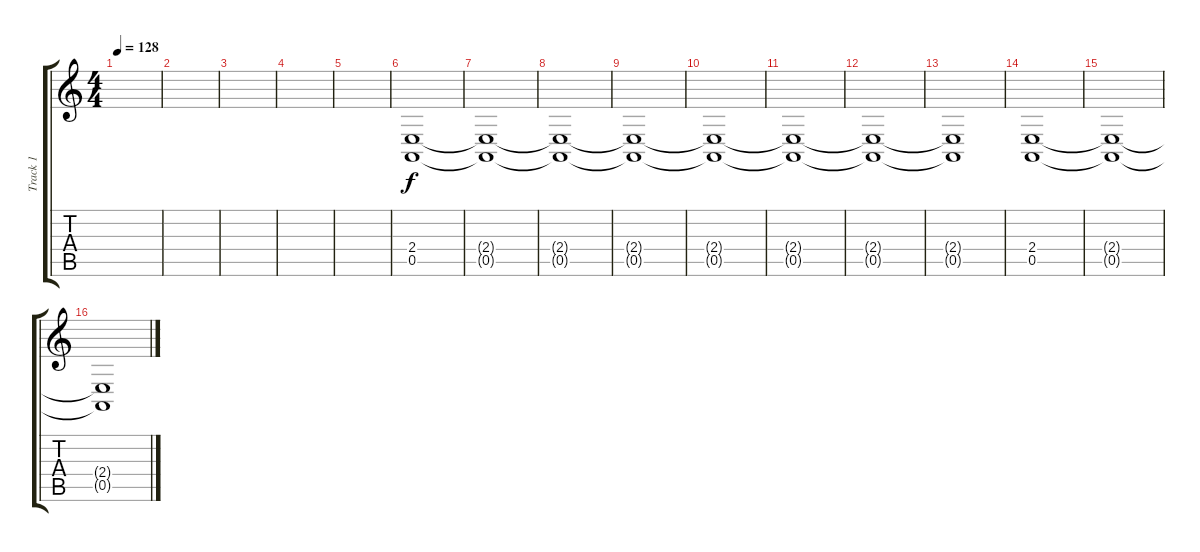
\track ("Track 1" "Track 1") {instrument stringensemble1}
\staff {score tabs}
\tuning (E4 B3 G3 D3 A2 E2) {hide}
\ts (4 4)
\tempo 128
\clef g2
\ks c
|
|
|
|
|
(2.4 0.5).1{volume 9 instrument lead2sawtooth} |
(2.4{t} 0.5{t}).1 |
(2.4{t} 0.5{t}).1 |
(2.4{t} 0.5{t}).1 |
(2.4{t} 0.5{t}).1 |
(2.4{t} 0.5{t}).1 |
(2.4{t} 0.5{t}).1 |
(2.4{t} 0.5{t}).1 |
(2.4 0.5).1 |
(2.4{t} 0.5{t}).1 |
(2.4{t} 0.5{t}).1
